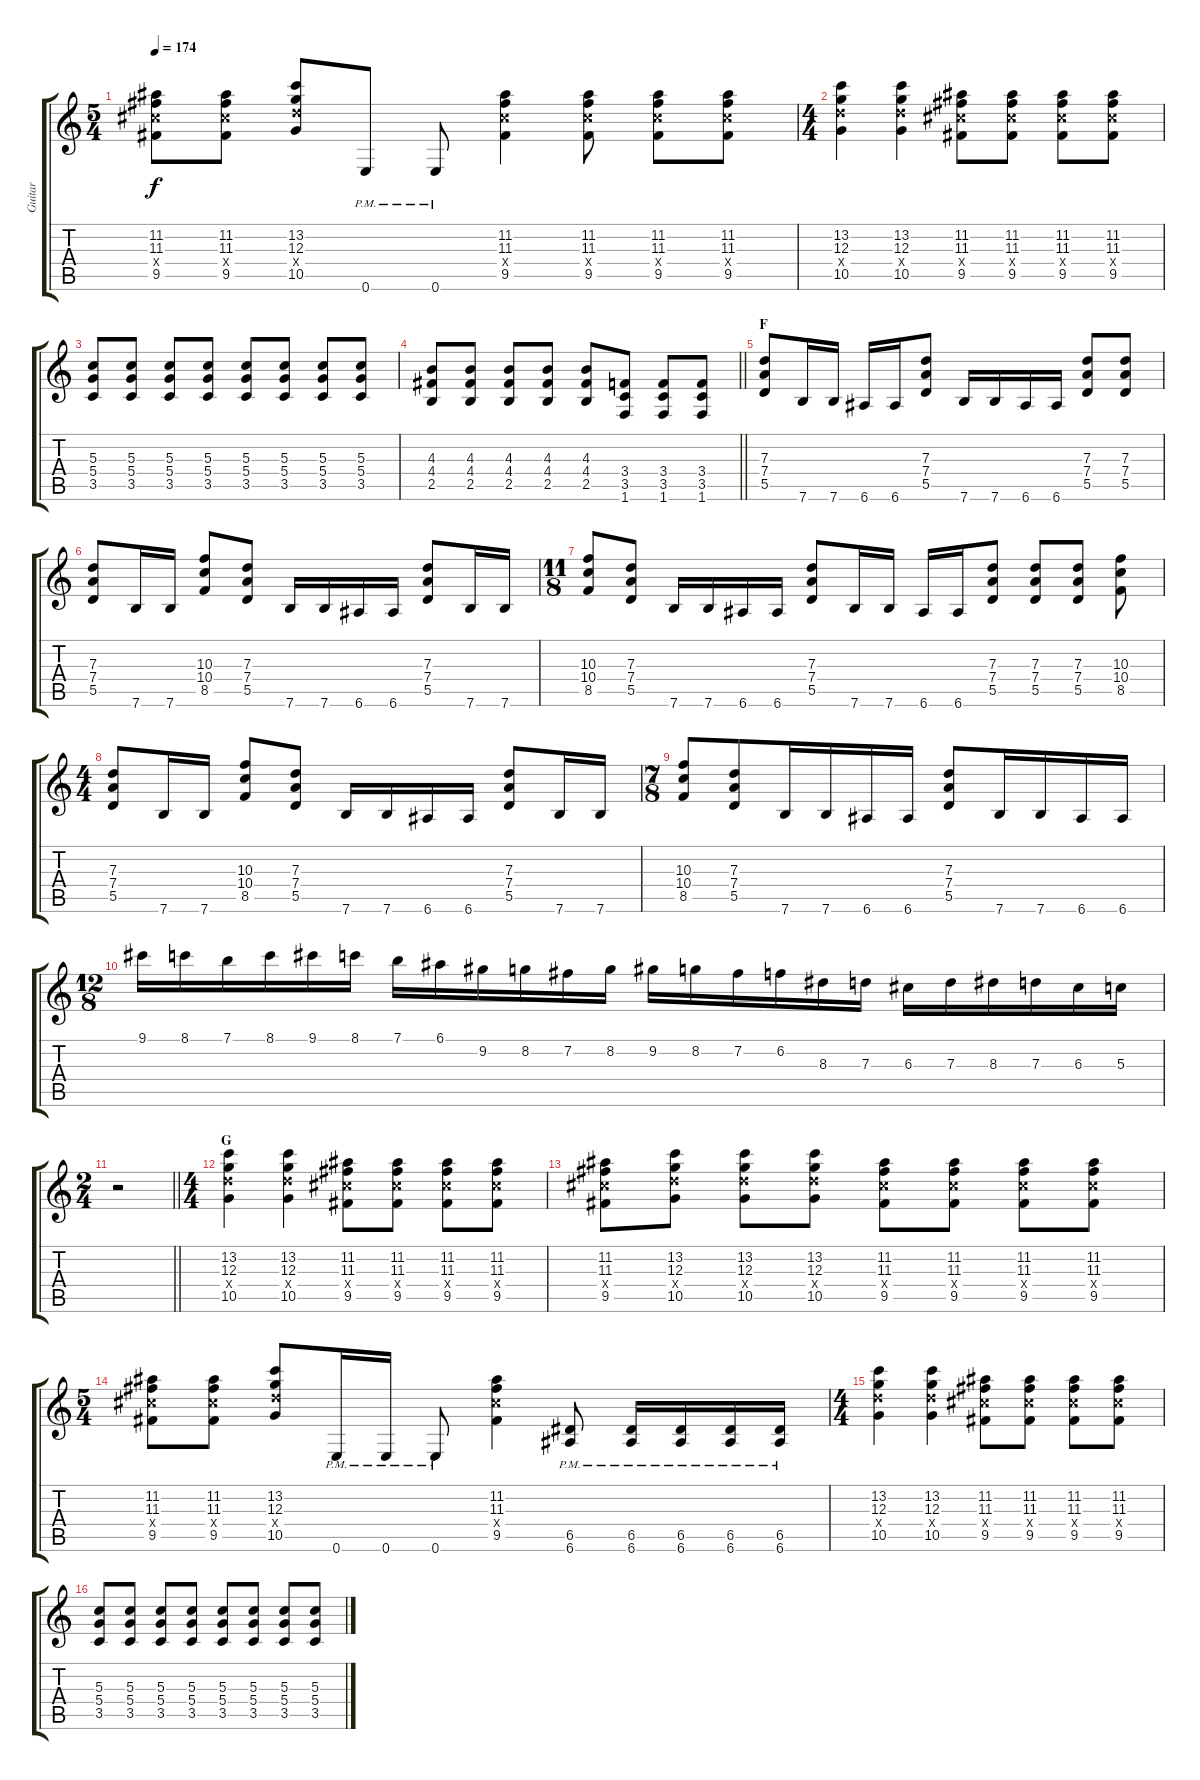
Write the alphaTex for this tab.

\track ("Guitar" "Guitar") {instrument distortionguitar}
\staff {score tabs}
\tuning (E4 B3 G3 D3 A2 E2) {hide}
\ts (5 4)
\tempo 174
\clef g2
\ks c
(11.2 11.3 11.4{x} 9.5).8{dy f} (11.2 11.3 11.4{x} 9.5).8 (13.2 12.3 12.4{x} 10.5).8 0.6{pm}.8 0.6{pm}.8 (11.2 11.3 11.4{x} 9.5).4 (11.2 11.3 11.4{x} 9.5).8 (11.2 11.3 11.4{x} 9.5).8 (11.2 11.3 11.4{x} 9.5).8 |
\ts (4 4)
(13.2 12.3 12.4{x} 10.5).4 (13.2 12.3 12.4{x} 10.5).4 (11.2 11.3 11.4{x} 9.5).8 (11.2 11.3 11.4{x} 9.5).8 (11.2 11.3 11.4{x} 9.5).8 (11.2 11.3 11.4{x} 9.5).8 |
(5.3 5.4 3.5).8 (5.3 5.4 3.5).8 (5.3 5.4 3.5).8 (5.3 5.4 3.5).8 (5.3 5.4 3.5).8 (5.3 5.4 3.5).8 (5.3 5.4 3.5).8 (5.3 5.4 3.5).8 |
\barLineRight lightlight
(4.3 4.4 2.5).8 (4.3 4.4 2.5).8 (4.3 4.4 2.5).8 (4.3 4.4 2.5).8 (4.3 4.4 2.5).8 (3.4 3.5 1.6).8 (3.4 3.5 1.6).8 (3.4 3.5 1.6).8 |
\section ("" "F")
(7.3 7.4 5.5).8 7.6.16 7.6.16 6.6.16 6.6.16 (7.3 7.4 5.5).8 7.6.16 7.6.16 6.6.16 6.6.16 (7.3 7.4 5.5).8 (7.3 7.4 5.5).8 |
(7.3 7.4 5.5).8 7.6.16 7.6.16 (10.3 10.4 8.5).8 (7.3 7.4 5.5).8 7.6.16 7.6.16 6.6.16 6.6.16 (7.3 7.4 5.5).8 7.6.16 7.6.16 |
\ts (11 8)
(10.3 10.4 8.5).8 (7.3 7.4 5.5).8 7.6.16 7.6.16 6.6.16 6.6.16 (7.3 7.4 5.5).8 7.6.16 7.6.16 6.6.16 6.6.16 (7.3 7.4 5.5).8 (7.3 7.4 5.5).8 (7.3 7.4 5.5).8 (10.3 10.4 8.5).8 |
\ts (4 4)
(7.3 7.4 5.5).8 7.6.16 7.6.16 (10.3 10.4 8.5).8 (7.3 7.4 5.5).8 7.6.16 7.6.16 6.6.16 6.6.16 (7.3 7.4 5.5).8 7.6.16 7.6.16 |
\ts (7 8)
(10.3 10.4 8.5).8 (7.3 7.4 5.5).8 7.6.16 7.6.16 6.6.16 6.6.16 (7.3 7.4 5.5).8 7.6.16 7.6.16 6.6.16 6.6.16 |
\ts (12 8)
9.1.16 8.1.16 7.1.16 8.1.16 9.1.16 8.1.16 7.1.16 6.1.16 9.2.16 8.2.16 7.2.16 8.2.16 9.2.16 8.2.16 7.2.16 6.2.16 8.3.16 7.3.16 6.3.16 7.3.16 8.3.16 7.3.16 6.3.16 5.3.16 |
\ts (2 4)
\barLineRight lightlight
r.2 |
\ts (4 4)
\section ("" "G")
(13.2 12.3 12.4{x} 10.5).4 (13.2 12.3 12.4{x} 10.5).4 (11.2 11.3 11.4{x} 9.5).8 (11.2 11.3 11.4{x} 9.5).8 (11.2 11.3 11.4{x} 9.5).8 (11.2 11.3 11.4{x} 9.5).8 |
(11.2 11.3 11.4{x} 9.5).8 (13.2 12.3 12.4{x} 10.5).8 (13.2 12.3 12.4{x} 10.5).8 (13.2 12.3 12.4{x} 10.5).8 (11.2 11.3 11.4{x} 9.5).8 (11.2 11.3 11.4{x} 9.5).8 (11.2 11.3 11.4{x} 9.5).8 (11.2 11.3 11.4{x} 9.5).8 |
\ts (5 4)
(11.2 11.3 11.4{x} 9.5).8 (11.2 11.3 11.4{x} 9.5).8 (13.2 12.3 12.4{x} 10.5).8 0.6{pm}.16 0.6{pm}.16 0.6{pm}.8 (11.2 11.3 11.4{x} 9.5).4 (6.5{pm} 6.6{pm}).8 (6.5{pm} 6.6{pm}).16 (6.5{pm} 6.6{pm}).16 (6.5{pm} 6.6{pm}).16 (6.5{pm} 6.6{pm}).16 |
\ts (4 4)
(13.2 12.3 12.4{x} 10.5).4 (13.2 12.3 12.4{x} 10.5).4 (11.2 11.3 11.4{x} 9.5).8 (11.2 11.3 11.4{x} 9.5).8 (11.2 11.3 11.4{x} 9.5).8 (11.2 11.3 11.4{x} 9.5).8 |
(5.3 5.4 3.5).8 (5.3 5.4 3.5).8 (5.3 5.4 3.5).8 (5.3 5.4 3.5).8 (5.3 5.4 3.5).8 (5.3 5.4 3.5).8 (5.3 5.4 3.5).8 (5.3 5.4 3.5).8
